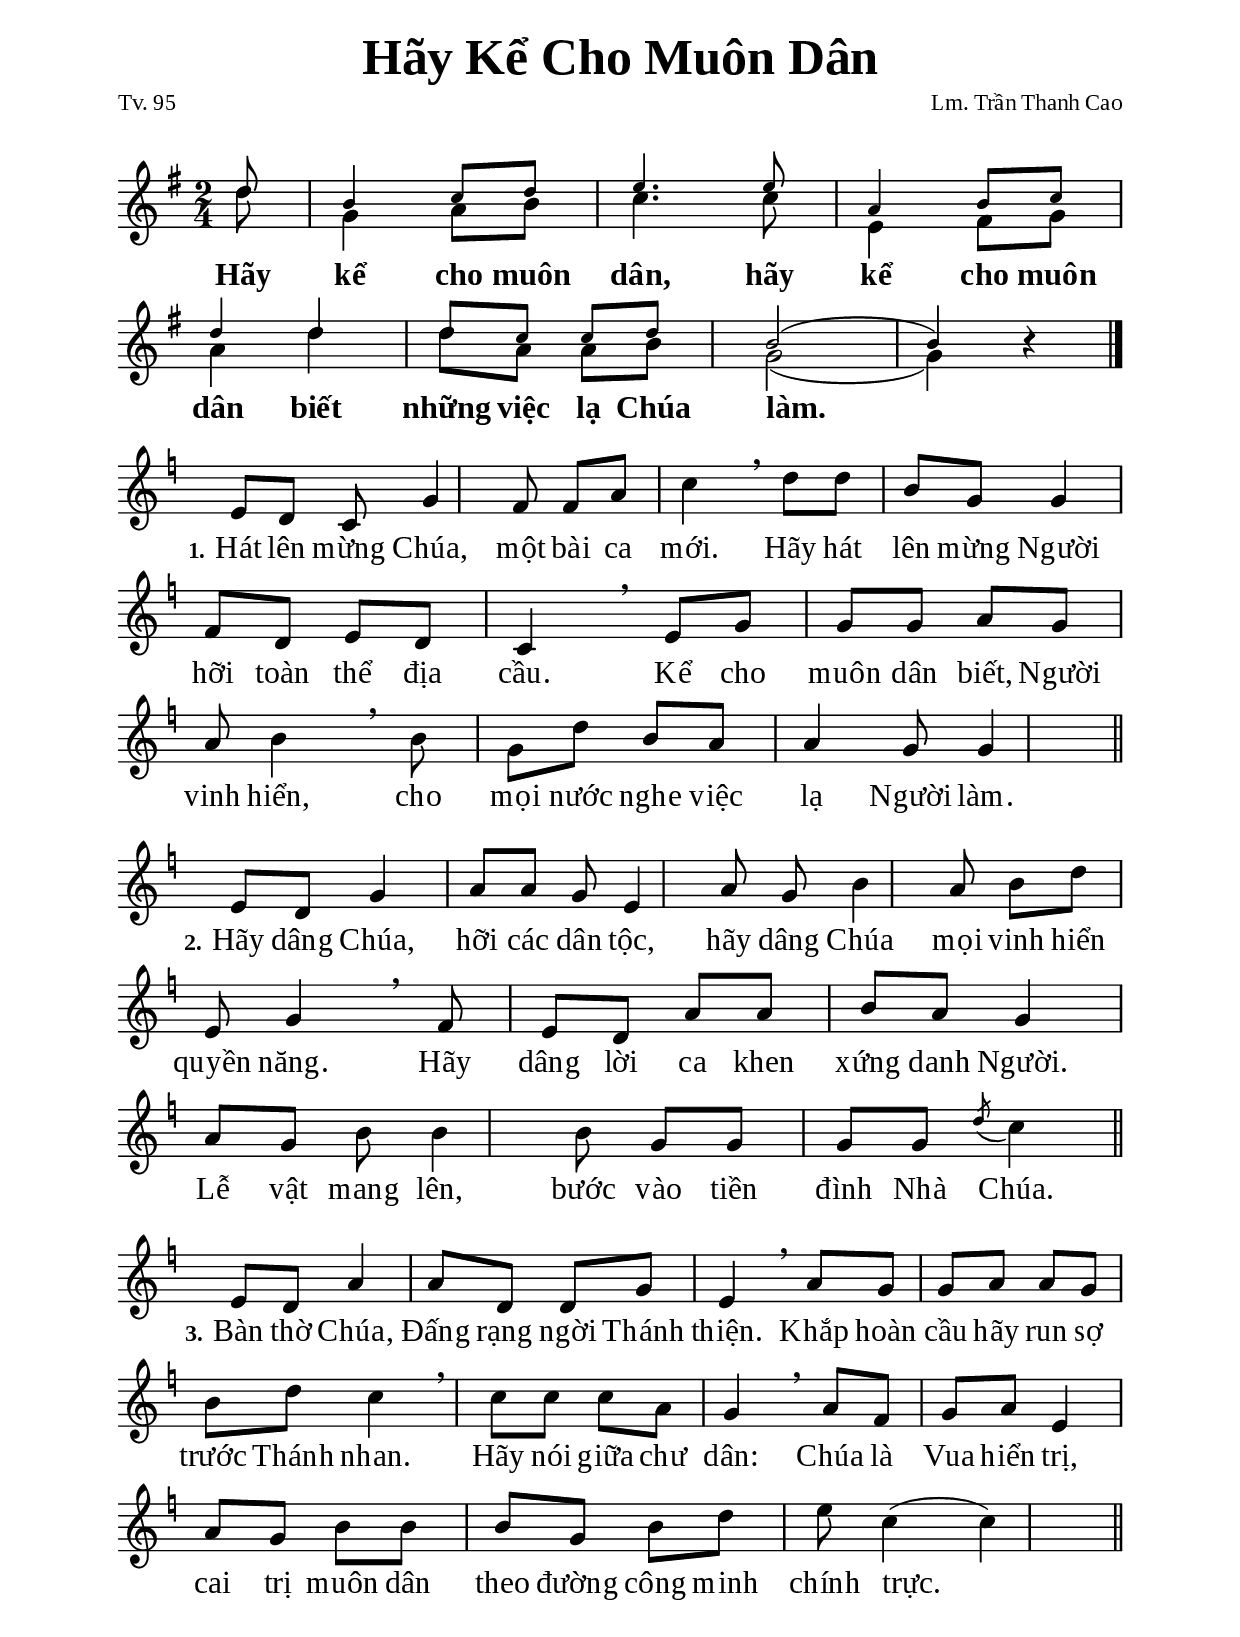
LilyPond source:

% Cài đặt chung
\version "2.20.0"
\include "english.ly"

\header {
  title = \markup { \fontsize #3 "Hãy Kể Cho Muôn Dân" }
  poet = "Tv. 95"
  composer = "Lm. Trần Thanh Cao"
  arranger = " "
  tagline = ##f
}

\paper {
  #(set-paper-size "a4")
  top-margin = 10\mm
  bottom-margin = 10\mm
  left-margin = 20\mm
  right-margin = 20\mm
  indent = #0
  #(define fonts
    (make-pango-font-tree
      "Liberation Serif"
      "Liberation Serif"
      "Liberation Serif"
      (/ 20 20)))
  page-count = #1
}

% Nhạc điệp khúc
nhacDiepKhucSop = \relative c'' {
  \partial 8 d8 |
  g,4 a8 b |
  c4. c8 |
  e,4 fs8 g |
  a4 d |
  d8 a a b |
  g2 ( |
  g4) r \bar "|."
}

nhacDiepKhucBas = \relative c'' {
  \partial 8 d8 |
  b4 c8 d |
  e4. e8 |
  a,4 b8 c |
  d4 d |
  d8 c c d |
  b2 ( |
  b4) r
}

% Nhạc phiên khúc
nhacPhienKhucMot = \relative c' {
  e8 d c g'4 f8 f a c4 \breathe
  d8 d b g g4 f8 d e d c4 \breathe
  e8 g g g a g a b4 \breathe
  b8 g d' b a a4 g8 g4 \bar "||"
}

nhacPhienKhucHai = \relative c' {
  e8 d g4 a8 a g e4 a8 g b4 a8 b d e, g4 \breathe
  f8 e d a' a b a g4
  a8 g b b4 b8 g g g g \acciaccatura d' c4 \bar "||"
}

nhacPhienKhucBa = \relative c' {
  e8 d a'4 a8 d, d g e4 \breathe
  a8 g g a a g b d c4 \breathe
  c8 c c a g4 \breathe
  a8 f g a e4 a8 g b b b g b d e c4 (c) \bar "||"
}

% Lời điệp khúc
loiDiepKhuc = \lyricmode {
  Hãy kể cho muôn dân,
  hãy kể cho muôn dân biết những việc lạ Chúa làm.
}

% Lời phiên khúc
loiPhienKhucMot = \lyricmode {
  \set stanza = #"1."
  Hát lên mừng Chúa, một bài ca mới.
  Hãy hát lên mừng Người hỡi toàn thể địa cầu.
  Kể cho muôn dân biết, Người vinh hiển,
  cho mọi nước nghe việc lạ Người làm.
}

loiPhienKhucHai = \lyricmode {
  \set stanza = #"2."
  Hãy dâng Chúa, hỡi các dân tộc,
  hãy dâng Chúa mọi vinh hiển quyền năng.
  Hãy dâng lời ca khen xứng danh Người.
  Lễ vật mang lên, bước vào tiền đình Nhà Chúa.
}

loiPhienKhucBa = \lyricmode {
  \set stanza = #"3."
  Bàn thờ Chúa, Đấng rạng ngời Thánh thiện.
  Khắp hoàn cầu hãy run sợ trước Thánh nhan.
  Hãy nói giữa chư dân:
  Chúa là Vua hiển trị,
  cai trị muôn dân theo đường công minh chính trực.
}


% Dàn trang
\score {
  \new ChoirStaff <<
    \new Staff = diepKhuc \with {
        \consists "Merge_rests_engraver"
        \magnifyStaff #(magstep +1)
      }
      <<
      \new Voice = beSop {
        \voiceTwo \key g \major \time 2/4 \nhacDiepKhucSop
      }
      \new Voice = beBas {
        \override NoteHead.font-size = #-2
        \voiceOne \key g \major \time 2/4 \nhacDiepKhucBas
      }
    >>
    \new Lyrics \lyricsto beSop \loiDiepKhuc
  >>
  \layout {
    \override Lyrics.LyricText.font-series = #'bold
    \override Lyrics.LyricText.font-size = #+3
    \override Lyrics.LyricSpace.minimum-distance = #0.5
    \override Score.BarNumber.break-visibility = ##(#f #f #f)
    \override Score.SpacingSpanner.uniform-stretching = ##t
  }
}

\score {
  \new ChoirStaff <<
    \new Staff = phienKhuc \with {
        \magnifyStaff #(magstep +1)
      }
      <<
      \new Voice = beSop {
        \key c \major \time 2/4
        \set Staff.keyAlterations = #`(((1 . 3) . ,NATURAL))
        \nhacPhienKhucMot
      }
    >>
    \new Lyrics \lyricsto beSop \loiPhienKhucMot
  >>
  \layout {
    \override Staff.TimeSignature.transparent = ##t
    \override Lyrics.LyricText.font-size = #+3
    \override Lyrics.LyricSpace.minimum-distance = #0.5
    \override Score.BarNumber.break-visibility = ##(#f #f #f)
    \override Score.SpacingSpanner.uniform-stretching = ##t
    \set Score.barAlways = ##t
    \set Score.defaultBarType = ""
  } 
}

\score {
  \new ChoirStaff <<
    \new Staff = phienKhuc \with {
        \magnifyStaff #(magstep +1)
      }
      <<
      \new Voice = beSop {
        \key c \major \time 2/4
        \set Staff.keyAlterations = #`(((1 . 3) . ,NATURAL))
        \nhacPhienKhucHai
      }
    >>
    \new Lyrics \lyricsto beSop \loiPhienKhucHai
  >>
  \layout {
    \override Staff.TimeSignature.transparent = ##t
    \override Lyrics.LyricText.font-size = #+3
    \override Lyrics.LyricSpace.minimum-distance = #0.5
    \override Score.BarNumber.break-visibility = ##(#f #f #f)
    \override Score.SpacingSpanner.uniform-stretching = ##t
    \set Score.barAlways = ##t
    \set Score.defaultBarType = ""
  } 
}

\score {
  \new ChoirStaff <<
    \new Staff = phienKhuc \with {
        \magnifyStaff #(magstep +1)
      }
      <<
      \new Voice = beSop {
        \key c \major \time 2/4
        \set Staff.keyAlterations = #`(((1 . 3) . ,NATURAL))
        \nhacPhienKhucBa
      }
    >>
    \new Lyrics \lyricsto beSop \loiPhienKhucBa
  >>
  \layout {
    \override Staff.TimeSignature.transparent = ##t
    \override Lyrics.LyricText.font-size = #+3
    \override Lyrics.LyricSpace.minimum-distance = #0.5
    \override Score.BarNumber.break-visibility = ##(#f #f #f)
    \override Score.SpacingSpanner.uniform-stretching = ##t
    \set Score.barAlways = ##t
    \set Score.defaultBarType = ""
  } 
}

